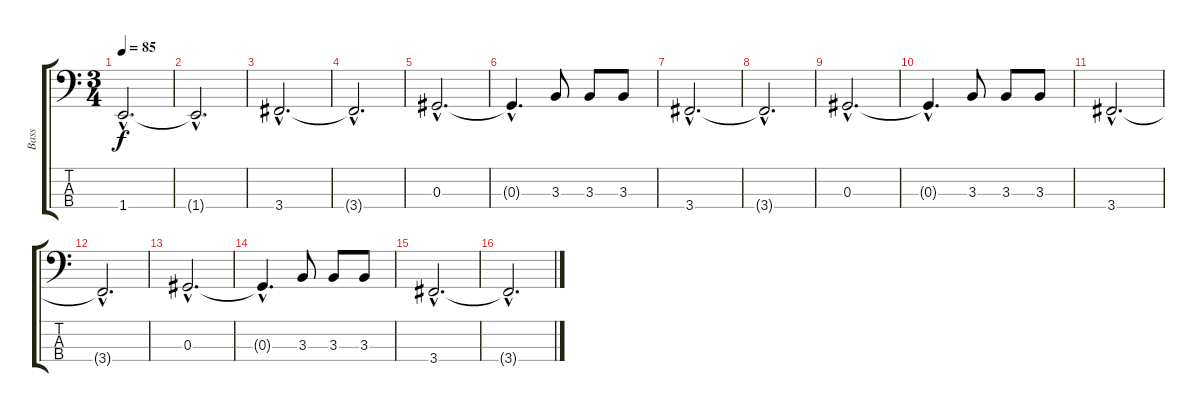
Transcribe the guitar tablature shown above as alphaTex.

\track ("Bass" "Bass") {instrument fretlessbass}
\staff {score tabs}
\tuning (Gb2 Db2 Ab1 Eb1) {hide}
\ts (3 4)
\tempo 85
\clef f4
\ks c
1.4{hac}.2{d dy f} |
1.4{hac t}.2{d} |
3.4{hac}.2{d} |
3.4{hac t}.2{d} |
0.3{hac}.2{d} |
0.3{hac t}.4{d} 3.3.8 3.3.8 3.3.8 |
3.4{hac}.2{d} |
3.4{hac t}.2{d} |
0.3{hac}.2{d} |
0.3{hac t}.4{d} 3.3.8 3.3.8 3.3.8 |
3.4{hac}.2{d} |
3.4{hac t}.2{d} |
0.3{hac}.2{d} |
0.3{hac t}.4{d} 3.3.8 3.3.8 3.3.8 |
3.4{hac}.2{d} |
3.4{hac t}.2{d}
